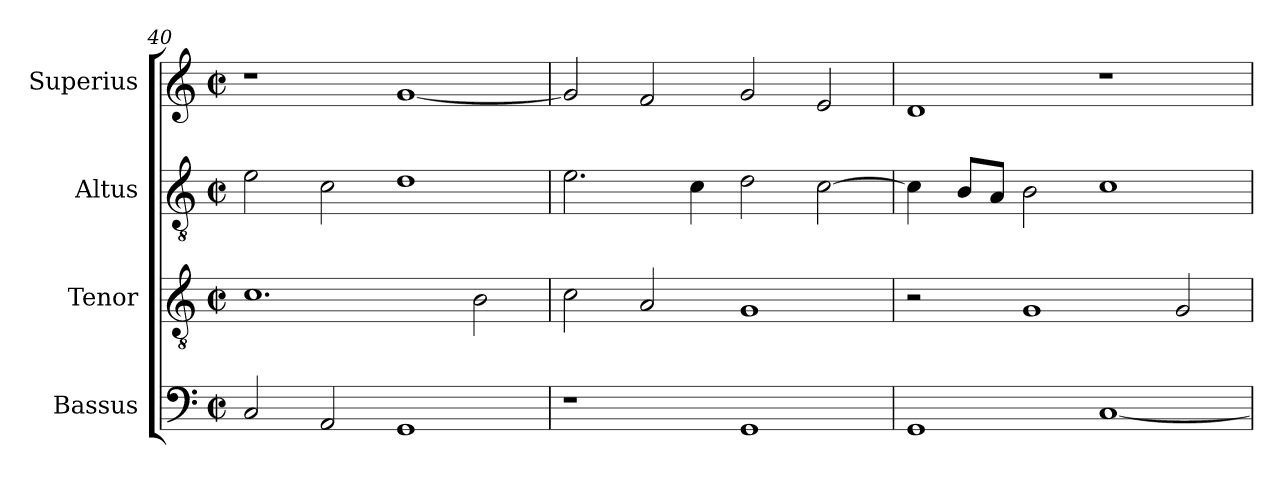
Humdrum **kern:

**kern	**kern	**kern	**kern
*part4	*part3	*part2	*part1
*staff4	*staff3	*staff2	*staff1
*I"Bassus	*I"Tenor	*I"Altus	*I"Superius
*I'B.	*I'T.	*I'A.	*I'S.
*clefF4	*clefGv2	*clefGv2	*clefG2
*	*ITrd7c12	*ITrd7c12	*
*k[]	*k[]	*k[]	*k[]
*C:	*C:	*C:	*C:
*M2/2	*M2/2	*M2/2	*M2/2
*met(c|)	*met(c|)	*met(c|)	*met(c|)
=40	=40	=40	=40
2Ci/	1.Ci	2Ei\	1r
2AAi/	.	2Ci\	.
1GGi	.	1Di	[<1gi
.	2BBi\	.	.
=41	=41	=41	=41
1r	2Ci\	2.Ei\	2gi/]
.	2AAi/	.	2fi/
.	.	4Ci\	.
1GGi	1GGi	2Di\	2gi/
.	.	[>2Ci\	2ei/
=42	=42	=42	=42
1GGi	2r	4Ci\]	1di
.	.	8BBi/L	.
.	.	8AAi/J	.
.	1GGi	2BBi\	.
[<1Ci	.	1Ci	1r
.	2GGi/	.	.
=	=	=	=
*-	*-	*-	*-
